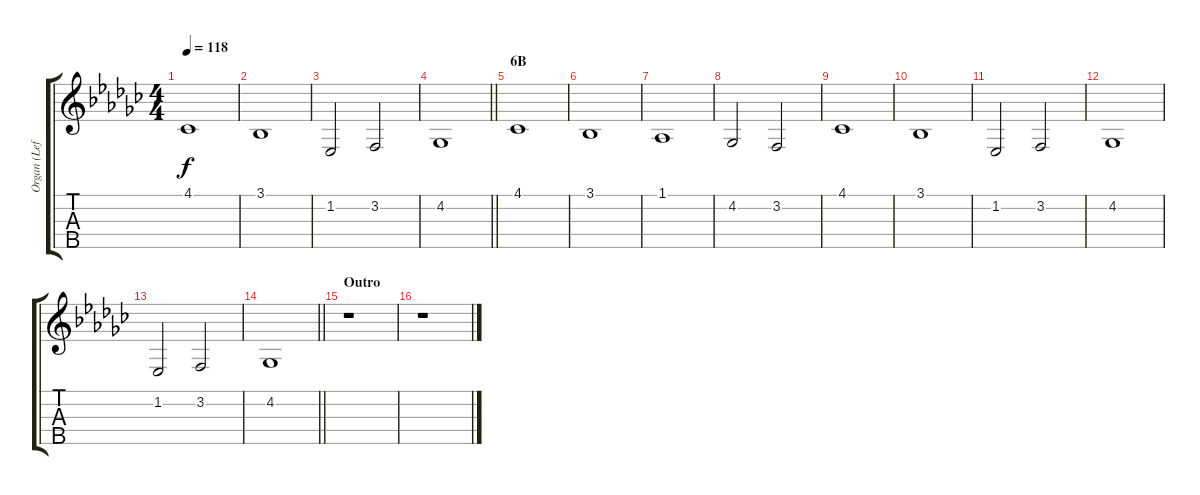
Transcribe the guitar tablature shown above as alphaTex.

\track ("Organ (Left Hand)" "Organ (Lef") {instrument drawbarorgan}
\staff {score tabs}
\tuning (G3 D3 A2 E2 B1) {hide}
\ts (4 4)
\tempo 118
\clef g2
\ks gb
4.1.1{dy f} |
3.1.1 |
1.2.2 3.2.2 |
\barLineRight lightlight
4.2.1 |
\section ("" "6B")
4.1.1 |
3.1.1 |
1.1.1 |
4.2.2 3.2.2 |
4.1.1 |
3.1.1 |
1.2.2 3.2.2 |
4.2.1 |
1.2.2 3.2.2 |
\barLineRight lightlight
4.2.1 |
\section ("" "Outro")
r.1 |
r.1
